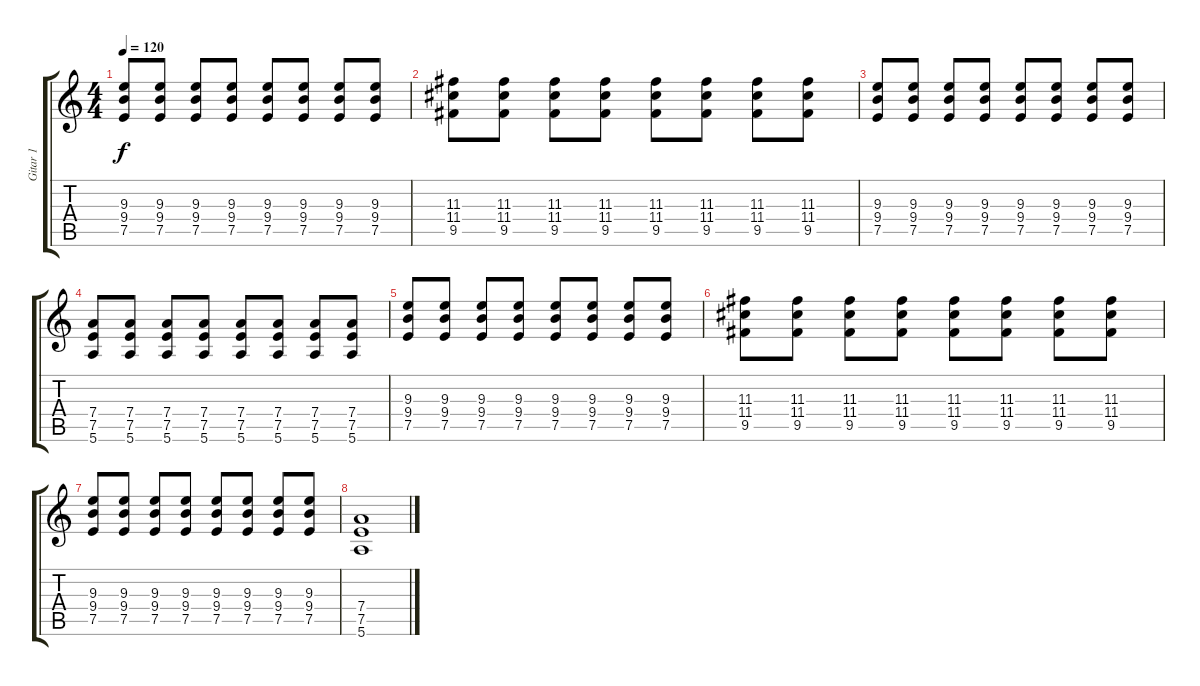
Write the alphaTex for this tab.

\track ("Gitar 1" "Gitar 1") {instrument acousticguitarsteel}
\staff {score tabs}
\tuning (E4 B3 G3 D3 A2 E2) {hide}
\ts (4 4)
\tempo 120
\clef g2
\ks c
(9.3 9.4 7.5).8{dy f} (9.3 9.4 7.5).8 (9.3 9.4 7.5).8 (9.3 9.4 7.5).8 (9.3 9.4 7.5).8 (9.3 9.4 7.5).8 (9.3 9.4 7.5).8 (9.3 9.4 7.5).8 |
(11.3 11.4 9.5).8 (11.3 11.4 9.5).8 (11.3 11.4 9.5).8 (11.3 11.4 9.5).8 (11.3 11.4 9.5).8 (11.3 11.4 9.5).8 (11.3 11.4 9.5).8 (11.3 11.4 9.5).8 |
(9.3 9.4 7.5).8 (9.3 9.4 7.5).8 (9.3 9.4 7.5).8 (9.3 9.4 7.5).8 (9.3 9.4 7.5).8 (9.3 9.4 7.5).8 (9.3 9.4 7.5).8 (9.3 9.4 7.5).8 |
(7.4 7.5 5.6).8 (7.4 7.5 5.6).8 (7.4 7.5 5.6).8 (7.4 7.5 5.6).8 (7.4 7.5 5.6).8 (7.4 7.5 5.6).8 (7.4 7.5 5.6).8 (7.4 7.5 5.6).8 |
(9.3 9.4 7.5).8 (9.3 9.4 7.5).8 (9.3 9.4 7.5).8 (9.3 9.4 7.5).8 (9.3 9.4 7.5).8 (9.3 9.4 7.5).8 (9.3 9.4 7.5).8 (9.3 9.4 7.5).8 |
(11.3 11.4 9.5).8 (11.3 11.4 9.5).8 (11.3 11.4 9.5).8 (11.3 11.4 9.5).8 (11.3 11.4 9.5).8 (11.3 11.4 9.5).8 (11.3 11.4 9.5).8 (11.3 11.4 9.5).8 |
(9.3 9.4 7.5).8 (9.3 9.4 7.5).8 (9.3 9.4 7.5).8 (9.3 9.4 7.5).8 (9.3 9.4 7.5).8 (9.3 9.4 7.5).8 (9.3 9.4 7.5).8 (9.3 9.4 7.5).8 |
(7.4 7.5 5.6).1
